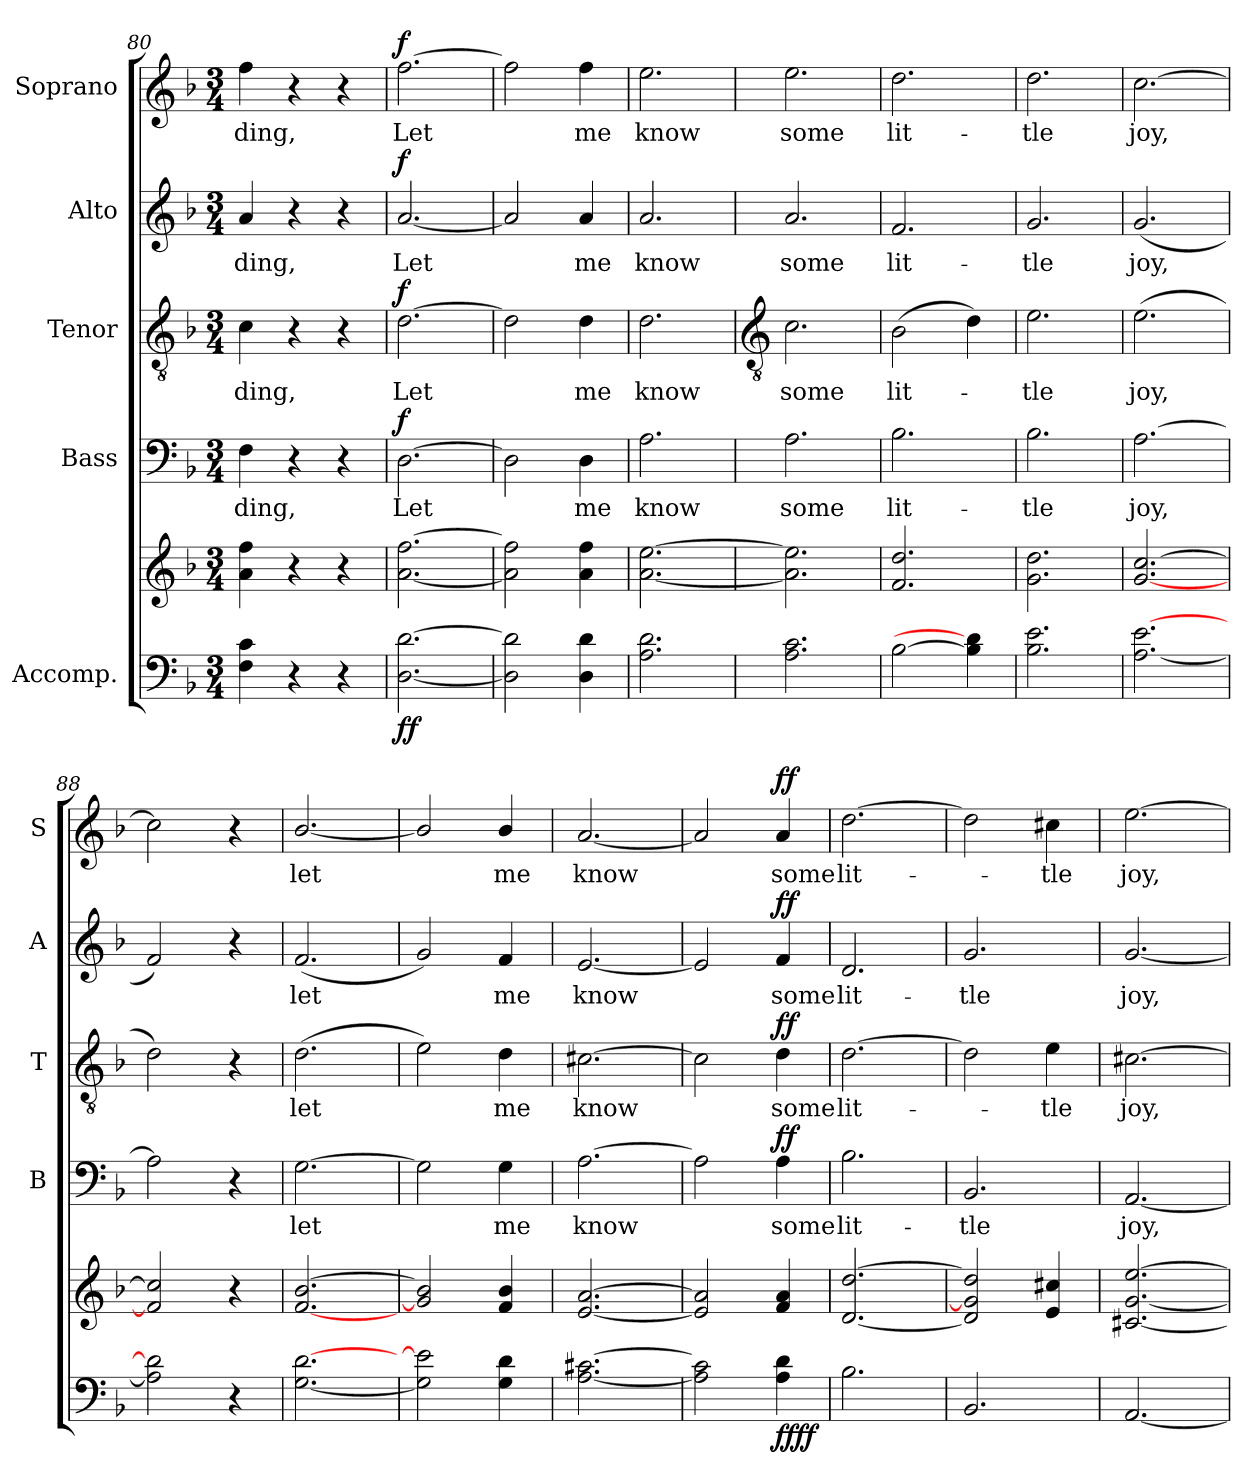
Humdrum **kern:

**kern	**kern	**dynam	**kern	**text	**dynam	**kern	**text	**dynam	**kern	**text	**dynam	**kern	**text	**dynam
*part5	*part5	*part5	*part4	*part4	*part4	*part3	*part3	*part3	*part2	*part2	*part2	*part1	*part1	*part1
*staff6	*staff5	*staff5/6	*staff4	*staff4	*staff4	*staff3	*staff3	*staff3	*staff2	*staff2	*staff2	*staff1	*staff1	*staff1
*I"Accomp.	*	*	*I"Bass	*	*	*I"Tenor	*	*	*I"Alto	*	*	*I"Soprano	*	*
*	*	*	*I'B	*	*	*I'T	*	*	*I'A	*	*	*I'S	*	*
*clefF4	*clefG2	*	*clefF4	*	*	*clefGv2	*	*	*clefG2	*	*	*clefG2	*	*
*k[b-]	*k[b-]	*	*k[b-]	*	*	*k[b-]	*	*	*k[b-]	*	*	*k[b-]	*	*
*F:	*F:	*	*F:	*	*	*F:	*	*	*F:	*	*	*F:	*	*
*M3/4	*M3/4	*	*M3/4	*	*	*M3/4	*	*	*M3/4	*	*	*M3/4	*	*
=80	=80	=80	=80	=80	=80	=80	=80	=80	=80	=80	=80	=80	=80	=80
!	!	!	!	!LO:LY:b	!	!	!LO:LY:b	!	!	!LO:LY:b	!	!	!LO:LY:b	!
4F 4c	4a 4ff	.	4F	-ding,	.	4c	-ding,	.	4a	-ding,	.	4ff	-ding,	.
4r	4r	.	4r	.	.	4r	.	.	4r	.	.	4r	.	.
4r	4r	.	4r	.	.	4r	.	.	4r	.	.	4r	.	.
=81	=81	=81	=81	=81	=81	=81	=81	=81	=81	=81	=81	=81	=81	=81
!	!	!LO:DY:b=2	!	!LO:LY:b	!	!	!LO:LY:b	!	!	!LO:LY:b	!	!	!LO:LY:b	!
!	!	!LO:DY:n=1:b	!	!	!LO:DY:b	!	!	!LO:DY:b	!	!	!LO:DY:b	!	!	!LO:DY:b
[2.D [2.d	[2.a [2.ff	f f	[2.D	Let	f	[2.d	Let	f	[2.a	Let	f	[2.ff	Let	f
=82	=82	=82	=82	=82	=82	=82	=82	=82	=82	=82	=82	=82	=82	=82
2D] 2d]	2a] 2ff]	.	2D]	.	.	2d]	.	.	2a]	.	.	2ff]	.	.
!	!	!	!	!LO:LY:b	!	!	!LO:LY:b	!	!	!LO:LY:b	!	!	!LO:LY:b	!
4D 4d	4a 4ff	.	4D	me	.	4d	me	.	4a	me	.	4ff	me	.
=83	=83	=83	=83	=83	=83	=83	=83	=83	=83	=83	=83	=83	=83	=83
!	!	!	!	!LO:LY:b	!	!	!LO:LY:b	!	!	!LO:LY:b	!	!	!LO:LY:b	!
2.A 2.d	[2.a [2.ee	.	2.A	know	.	2.d	know	.	2.a	know	.	2.ee	know	.
!!LO:LB:g=z
=84	=84	=84	=84	=84	=84	=84	=84	=84	=84	=84	=84	=84	=84	=84
*	*	*	*	*	*	*clefGv2	*	*	*	*	*	*	*	*
!	!	!	!	!LO:LY:b	!	!	!LO:LY:b	!	!	!LO:LY:b	!	!	!LO:LY:b	!
2.A 2.c	2.a] 2.ee]	.	2.A	some	.	2.c	some	.	2.a	some	.	2.ee	some	.
=85	=85	=85	=85	=85	=85	=85	=85	=85	=85	=85	=85	=85	=85	=85
!	!	!	!	!LO:LY:b	!	!	!LO:LY:b	!	!	!LO:LY:b	!	!	!LO:LY:b	!
[2B-	2.f 2.dd	.	2.B-	lit-	.	(>2B-	lit-	.	2.f	lit-	.	2.dd	lit-	.
4B-] 4d]	.	.	.	.	.	4d)	.	.	.	.	.	.	.	.
=86	=86	=86	=86	=86	=86	=86	=86	=86	=86	=86	=86	=86	=86	=86
!	!	!	!	!LO:LY:b	!	!	!LO:LY:b	!	!	!LO:LY:b	!	!	!LO:LY:b	!
2.B- 2.e	2.g 2.dd	.	2.B-	-tle	.	2.e	tle	.	2.g	-tle	.	2.dd	-tle	.
=87	=87	=87	=87	=87	=87	=87	=87	=87	=87	=87	=87	=87	=87	=87
!	!	!	!	!LO:LY:b	!	!	!LO:LY:b	!	!	!LO:LY:b	!	!	!LO:LY:b	!
[2.A [2.e	[2.g [2.cc	.	[2.A	joy,	.	(>2.e	joy,	.	(<2.g	joy,	.	[2.cc	joy,	.
=88	=88	=88	=88	=88	=88	=88	=88	=88	=88	=88	=88	=88	=88	=88
2A] 2d]	2f] 2cc]	.	2A]	.	.	2d)	.	.	2f)	.	.	2cc]	.	.
4r	4r	.	4r	.	.	4r	.	.	4r	.	.	4r	.	.
=89	=89	=89	=89	=89	=89	=89	=89	=89	=89	=89	=89	=89	=89	=89
!	!	!	!	!LO:LY:b	!	!	!LO:LY:b	!	!	!LO:LY:b	!	!	!LO:LY:b	!
[2.G [2.d	[2.f/ [2.b-/	.	[2.G	let	.	(>2.d	let	.	(<2.f	let	.	[2.b-/	let	.
=90	=90	=90	=90	=90	=90	=90	=90	=90	=90	=90	=90	=90	=90	=90
2G] 2e]	2g/] 2b-/]	.	2G]	.	.	2e)	.	.	2g)	.	.	2b-/]	.	.
!	!	!	!	!LO:LY:b	!	!	!LO:LY:b	!	!	!LO:LY:b	!	!	!LO:LY:b	!
4G 4d	4f/ 4b-/	.	4G	me	.	4d	me	.	4f	me	.	4b-/	me	.
=91	=91	=91	=91	=91	=91	=91	=91	=91	=91	=91	=91	=91	=91	=91
!	!	!	!	!LO:LY:b	!	!	!LO:LY:b	!	!	!LO:LY:b	!	!	!LO:LY:b	!
[2.A [2.c#X	[2.e [2.a	.	[2.A	know	.	[2.c#X	know	.	[2.e	know	.	[2.a	know	.
=92	=92	=92	=92	=92	=92	=92	=92	=92	=92	=92	=92	=92	=92	=92
2A] 2c#]	2e] 2a]	.	2A]	.	.	2c#]	.	.	2e]	.	.	2a]	.	.
!	!	!LO:DY:b=2	!	!LO:LY:b	!	!	!LO:LY:b	!	!	!LO:LY:b	!	!	!LO:LY:b	!
!	!	!LO:DY:n=1:b	!	!	!LO:DY:b	!	!	!LO:DY:b	!	!	!LO:DY:b	!	!	!LO:DY:b
4A 4d	4f 4a	ff ff	4A	some	ff	4d	some	ff	4f	some	ff	4a	some	ff
=93	=93	=93	=93	=93	=93	=93	=93	=93	=93	=93	=93	=93	=93	=93
!	!	!	!	!LO:LY:b	!	!	!LO:LY:b	!	!	!LO:LY:b	!	!	!LO:LY:b	!
2.B-	[2.d [2.dd	.	2.B-	lit-	.	[2.d	lit-	.	2.d	lit-	.	[2.dd	lit-	.
=94	=94	=94	=94	=94	=94	=94	=94	=94	=94	=94	=94	=94	=94	=94
!	!	!	!	!LO:LY:b	!	!	!	!	!	!LO:LY:b	!	!	!	!
2.BB-	2d] 2g] 2dd]	.	2.BB-	-tle	.	2d]	.	.	2.g	-tle	.	2dd]	.	.
!	!	!	!	!	!	!	!LO:LY:b	!	!	!	!	!	!LO:LY:b	!
.	4e 4cc#X	.	.	.	.	4e	tle	.	.	.	.	4cc#X	tle	.
=95	=95	=95	=95	=95	=95	=95	=95	=95	=95	=95	=95	=95	=95	=95
!	!	!	!	!LO:LY:b	!	!	!LO:LY:b	!	!	!LO:LY:b	!	!	!LO:LY:b	!
[2.AA	[2.c#X [2.g [2.ee	.	[2.AA	joy,	.	[2.c#X	joy,	.	[2.g	joy,	.	[2.ee	joy,	.
=	=	=	=	=	=	=	=	=	=	=	=	=	=	=
*-	*-	*-	*-	*-	*-	*-	*-	*-	*-	*-	*-	*-	*-	*-
